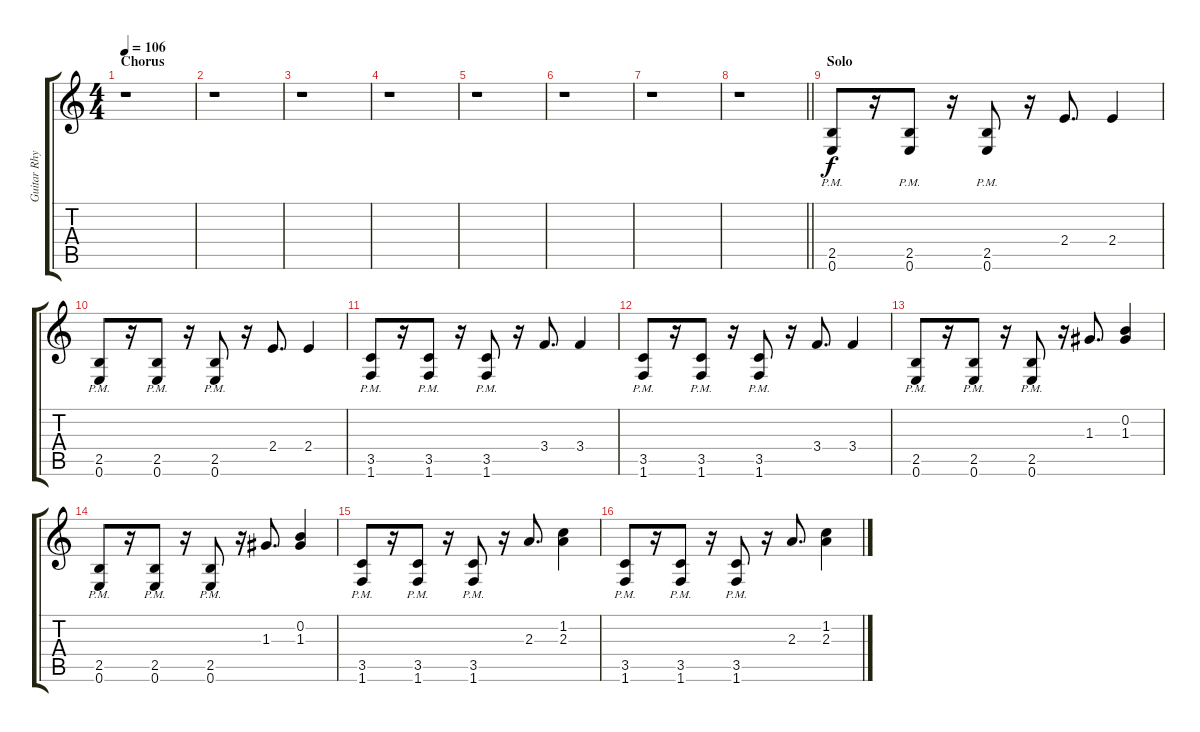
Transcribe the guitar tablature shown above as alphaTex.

\track ("Guitar Rhytm 2" "Guitar Rhy") {instrument overdrivenguitar}
\staff {score tabs}
\tuning (E4 B3 G3 D3 A2 E2) {hide}
\ts (4 4)
\section ("" "Chorus")
\tempo 106
\clef g2
\ks c
r.1{dy f} |
r.1 |
r.1 |
r.1 |
r.1 |
r.1 |
r.1 |
\barLineRight lightlight
r.1 |
\section ("" "Solo")
(2.5{pm} 0.6{pm}).8{instrument overdrivenguitar} r.16 (2.5{pm} 0.6{pm}).8 r.16 (2.5{pm} 0.6{pm}).8 r.16 2.4.8{d} 2.4.4 |
(2.5{pm} 0.6{pm}).8 r.16 (2.5{pm} 0.6{pm}).8 r.16 (2.5{pm} 0.6{pm}).8 r.16 2.4.8{d} 2.4.4 |
(3.5{pm} 1.6{pm}).8 r.16 (3.5{pm} 1.6{pm}).8 r.16 (3.5{pm} 1.6{pm}).8 r.16 3.4.8{d} 3.4.4 |
(3.5{pm} 1.6{pm}).8 r.16 (3.5{pm} 1.6{pm}).8 r.16 (3.5{pm} 1.6{pm}).8 r.16 3.4.8{d} 3.4.4 |
(2.5{pm} 0.6{pm}).8 r.16 (2.5{pm} 0.6{pm}).8 r.16 (2.5{pm} 0.6{pm}).8 r.16 1.3.8{d} (0.2 1.3).4 |
(2.5{pm} 0.6{pm}).8 r.16 (2.5{pm} 0.6{pm}).8 r.16 (2.5{pm} 0.6{pm}).8 r.16 1.3.8{d} (0.2 1.3).4 |
(3.5{pm} 1.6{pm}).8 r.16 (3.5{pm} 1.6{pm}).8 r.16 (3.5{pm} 1.6{pm}).8 r.16 2.3.8{d} (1.2 2.3).4 |
(3.5{pm} 1.6{pm}).8 r.16 (3.5{pm} 1.6{pm}).8 r.16 (3.5{pm} 1.6{pm}).8 r.16 2.3.8{d} (1.2 2.3).4
